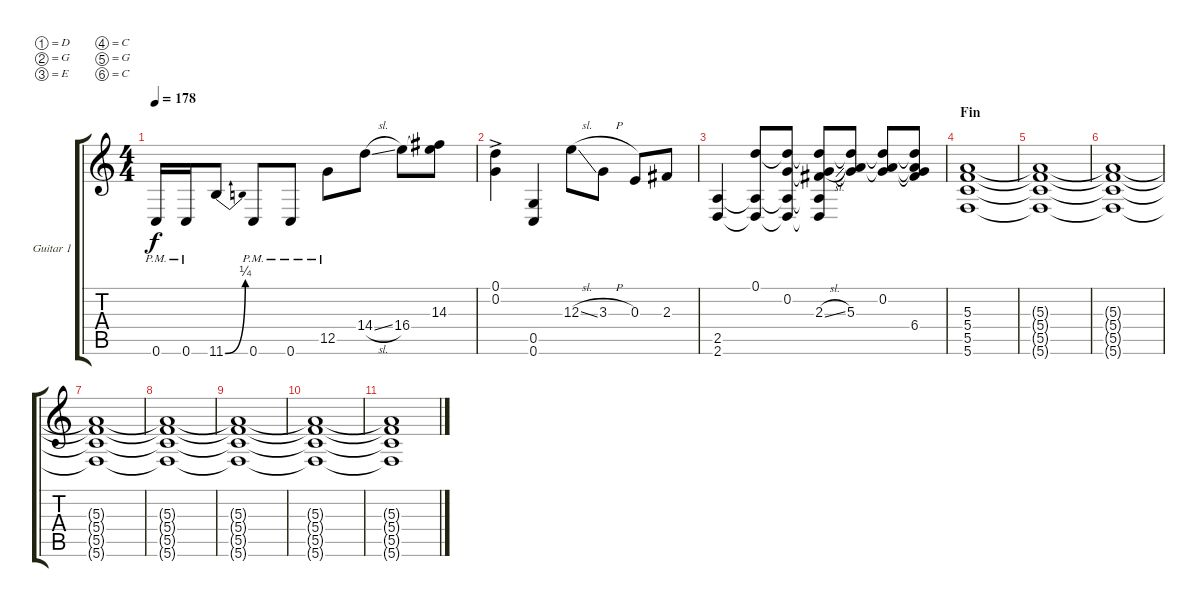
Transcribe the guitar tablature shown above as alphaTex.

\bracketExtendMode groupsimilarinstruments
\firstSystemTrackNameOrientation horizontal
\otherSystemsTrackNameOrientation horizontal
\track ("Rythm Guitar 1" "Guitar 1") {instrument distortionguitar}
\staff {score tabs}
\tuning (D4 G3 E3 C3 G2 C2)
\ts (4 4)
\tempo 178
\clef g2
\ks c
0.6{pm}.16{dy f} 0.6{pm}.16 11.6{be (bend 40.199999999999996 0 49.8 1)}.8 0.6{pm}.8 0.6{pm}.8 12.5{pm}.8 14.4{sl}.8 16.4.8 (14.3 16.4{t}).8 |
(0.2{ac} 0.1{ac}).4 (0.6 0.5).4 12.3{sl}.8 3.3{h}.8 0.3.8 2.3.8 |
(2.6 2.5).4 (0.1 2.5{t} 2.6{t}).8 (0.2 0.1{t} 2.5{t} 2.6{t}).8 (2.3{sl} 0.1{t} 0.2{t} 2.5{t} 2.6{t}).8 (5.3 0.1{t} 0.2{t}).8 (0.2 0.1{t} 5.3{t}).8 (6.4 0.1{t} 0.2{t} 5.3{t}).8 |
\section ("" "Fin")
(5.3 5.4 5.5 5.6).1 |
(5.6{t} 5.5{t} 5.4{t} 5.3{t}).1 |
(5.6{t} 5.5{t} 5.4{t} 5.3{t}).1 |
(5.3{t} 5.4{t} 5.5{t} 5.6{t}).1 |
(5.3{t} 5.4{t} 5.5{t} 5.6{t}).1 |
(5.3{t} 5.4{t} 5.5{t} 5.6{t}).1 |
(5.3{t} 5.4{t} 5.5{t} 5.6{t}).1 |
(5.6{t} 5.5{t} 5.4{t} 5.3{t}).1
